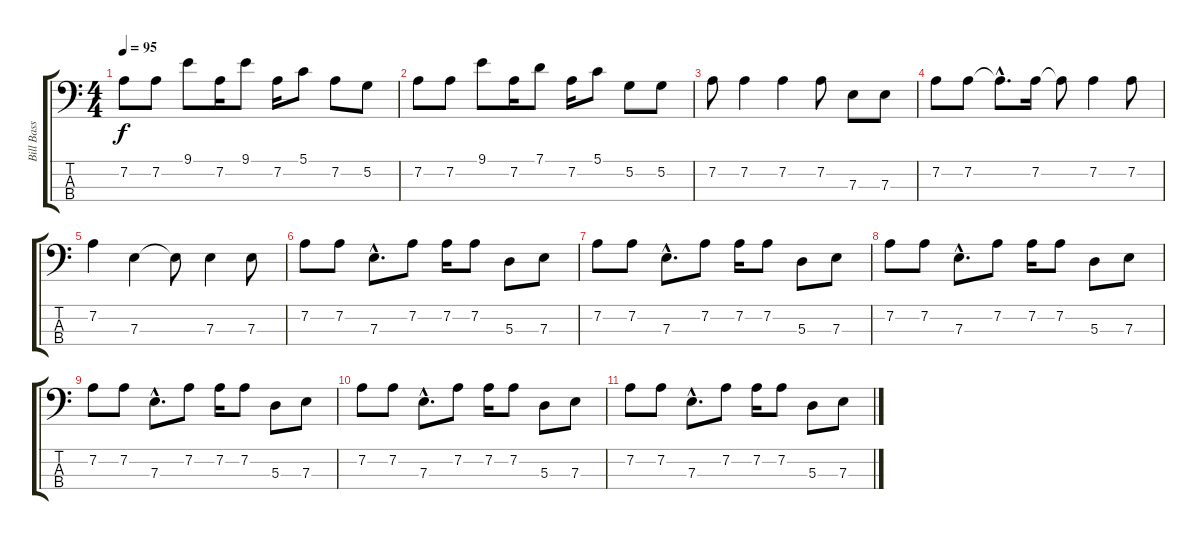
\track ("Bill Bass" "Bill Bass") {instrument electricbasspick}
\staff {score tabs}
\tuning (G2 D2 A1 E1) {hide}
\ts (4 4)
\tempo 95
\clef f4
\ks c
7.2.8{dy f} 7.2.8 9.1.8 7.2.16 9.1.8 7.2.16 5.1.8 7.2.8 5.2.8 |
7.2.8 7.2.8 9.1.8 7.2.16 7.1.8 7.2.16 5.1.8 5.2.8 5.2.8 |
7.2.8 7.2.4 7.2.4 7.2.8 7.3.8 7.3.8 |
7.2.8 7.2.8 7.2{hac t}.8{d} 7.2.16 7.2{t}.8 7.2.4 7.2.8 |
7.2.4 7.3.4 7.3{t}.8 7.3.4 7.3.8 |
7.2.8 7.2.8 7.3{hac}.8{d} 7.2.8 7.2.16 7.2.8 5.3.8 7.3.8 |
7.2.8 7.2.8 7.3{hac}.8{d} 7.2.8 7.2.16 7.2.8 5.3.8 7.3.8 |
7.2.8 7.2.8 7.3{hac}.8{d} 7.2.8 7.2.16 7.2.8 5.3.8 7.3.8 |
7.2.8 7.2.8 7.3{hac}.8{d} 7.2.8 7.2.16 7.2.8 5.3.8 7.3.8 |
7.2.8 7.2.8 7.3{hac}.8{d} 7.2.8 7.2.16 7.2.8 5.3.8 7.3.8 |
7.2.8 7.2.8 7.3{hac}.8{d} 7.2.8 7.2.16 7.2.8 5.3.8 7.3.8
